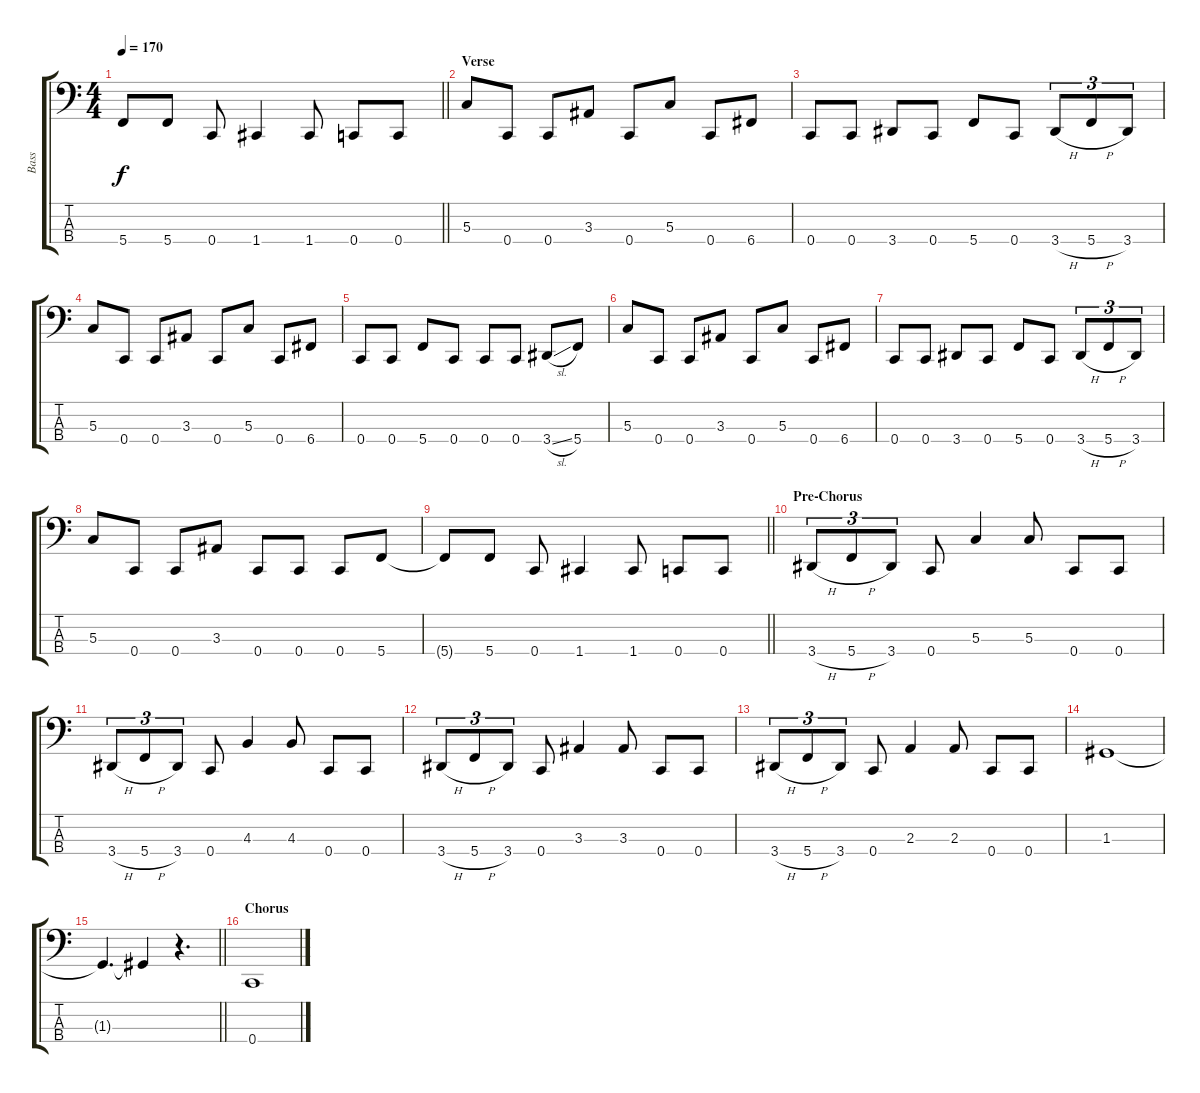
\track ("Bass" "Bass") {instrument electricbasspick}
\staff {score tabs}
\tuning (F2 C2 G1 C1) {hide}
\ts (4 4)
\tempo 170
\clef f4
\barLineRight lightlight
\ks c
5.4{t}.8{dy f} 5.4.8 0.4.8 1.4.4 1.4.8 0.4.8 0.4.8 |
\section ("" "Verse")
5.3.8 0.4.8 0.4.8 3.3.8 0.4.8 5.3.8 0.4.8 6.4.8 |
0.4.8 0.4.8 3.4.8 0.4.8 5.4.8 0.4.8 3.4{h}.8{tu (3 2)} 5.4{h}.8{tu (3 2)} 3.4.8{tu (3 2)} |
5.3.8 0.4.8 0.4.8 3.3.8 0.4.8 5.3.8 0.4.8 6.4.8 |
0.4.8 0.4.8 5.4.8 0.4.8 0.4.8 0.4.8 3.4{sl}.8 5.4.8 |
5.3.8 0.4.8 0.4.8 3.3.8 0.4.8 5.3.8 0.4.8 6.4.8 |
0.4.8 0.4.8 3.4.8 0.4.8 5.4.8 0.4.8 3.4{h}.8{tu (3 2)} 5.4{h}.8{tu (3 2)} 3.4.8{tu (3 2)} |
5.3.8 0.4.8 0.4.8 3.3.8 0.4.8 0.4.8 0.4.8 5.4.8 |
\barLineRight lightlight
5.4{t}.8 5.4.8 0.4.8 1.4.4 1.4.8 0.4.8 0.4.8 |
\section ("" "Pre-Chorus")
3.4{h}.8{tu (3 2)} 5.4{h}.8{tu (3 2)} 3.4.8{tu (3 2)} 0.4.8 5.3.4 5.3.8 0.4.8 0.4.8 |
3.4{h}.8{tu (3 2)} 5.4{h}.8{tu (3 2)} 3.4.8{tu (3 2)} 0.4.8 4.3.4 4.3.8 0.4.8 0.4.8 |
3.4{h}.8{tu (3 2)} 5.4{h}.8{tu (3 2)} 3.4.8{tu (3 2)} 0.4.8 3.3.4 3.3.8 0.4.8 0.4.8 |
3.4{h}.8{tu (3 2)} 5.4{h}.8{tu (3 2)} 3.4.8{tu (3 2)} 0.4.8 2.3.4 2.3.8 0.4.8 0.4.8 |
1.3.1 |
\barLineRight lightlight
1.3{t}.4{d} 1.3{t}.4 r.4{d} |
\section ("" "Chorus")
0.4.1
